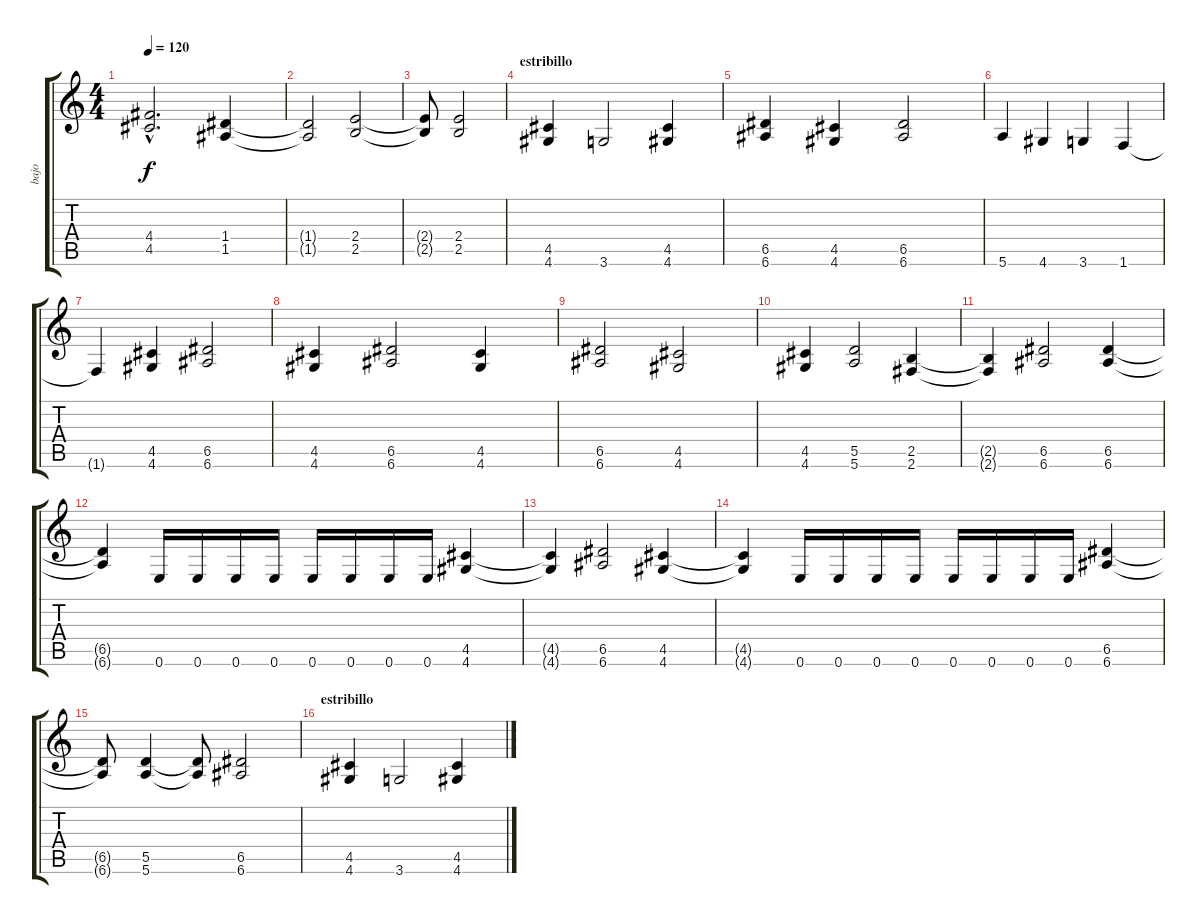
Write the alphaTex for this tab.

\track ("bajo" "bajo") {instrument electricbassfinger}
\staff {score tabs}
\tuning (E4 B3 G3 D3 A2 E2) {hide}
\ts (4 4)
\tempo 120
\clef g2
\ks c
(4.4{hac t} 4.5{hac t}).2{d dy f} (1.4 1.5).4 |
(1.4{t} 1.5{t}).2 (2.4 2.5).2 |
(2.4{t} 2.5{t}).8 (2.4 2.5).2 |
\section ("" "estribillo")
(4.5 4.6).4 3.6.2 (4.5 4.6).4 |
(6.5 6.6).4 (4.5 4.6).4 (6.5 6.6).2 |
5.6.4 4.6.4 3.6.4 1.6.4 |
1.6{t}.4 (4.5 4.6).4 (6.5 6.6).2 |
(4.5 4.6).4 (6.5 6.6).2 (4.5 4.6).4 |
(6.5 6.6).2 (4.5 4.6).2 |
(4.5 4.6).4 (5.5 5.6).2 (2.5 2.6).4 |
(2.5{t} 2.6{t}).4 (6.5 6.6).2 (6.5 6.6).4 |
(6.5{t} 6.6{t}).4 0.6.16 0.6.16 0.6.16 0.6.16 0.6.16 0.6.16 0.6.16 0.6.16 (4.5 4.6).4 |
(4.5{t} 4.6{t}).4 (6.5 6.6).2 (4.5 4.6).4 |
(4.5{t} 4.6{t}).4 0.6.16 0.6.16 0.6.16 0.6.16 0.6.16 0.6.16 0.6.16 0.6.16 (6.5 6.6).4 |
(6.5{t} 6.6{t}).8 (5.5 5.6).4 (5.5{t} 5.6{t}).8 (6.5 6.6).2 |
\section ("" "estribillo")
(4.5 4.6).4 3.6.2 (4.5 4.6).4
